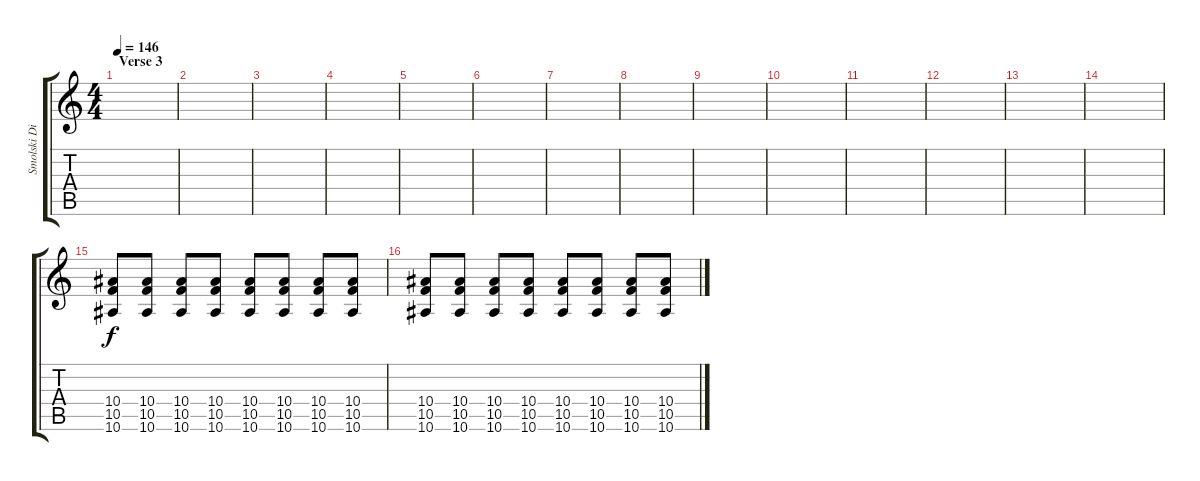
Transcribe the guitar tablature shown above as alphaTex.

\track ("Smolski Dist Right" "Smolski Di") {instrument distortionguitar}
\staff {score tabs}
\tuning (D4 A3 F3 C3 G2 C2) {hide}
\ts (4 4)
\section ("" "Verse 3")
\tempo 146
\clef g2
\ks c
|
|
|
|
|
|
|
|
|
|
|
|
|
|
(10.4 10.5 10.6).8{volume 4} (10.4 10.5 10.6).8{volume 13} (10.4 10.5 10.6).8 (10.4 10.5 10.6).8 (10.4 10.5 10.6).8 (10.4 10.5 10.6).8 (10.4 10.5 10.6).8 (10.4 10.5 10.6).8 |
(10.4 10.5 10.6).8 (10.4 10.5 10.6).8 (10.4 10.5 10.6).8 (10.4 10.5 10.6).8 (10.4 10.5 10.6).8 (10.4 10.5 10.6).8 (10.4 10.5 10.6).8 (10.4 10.5 10.6).8
